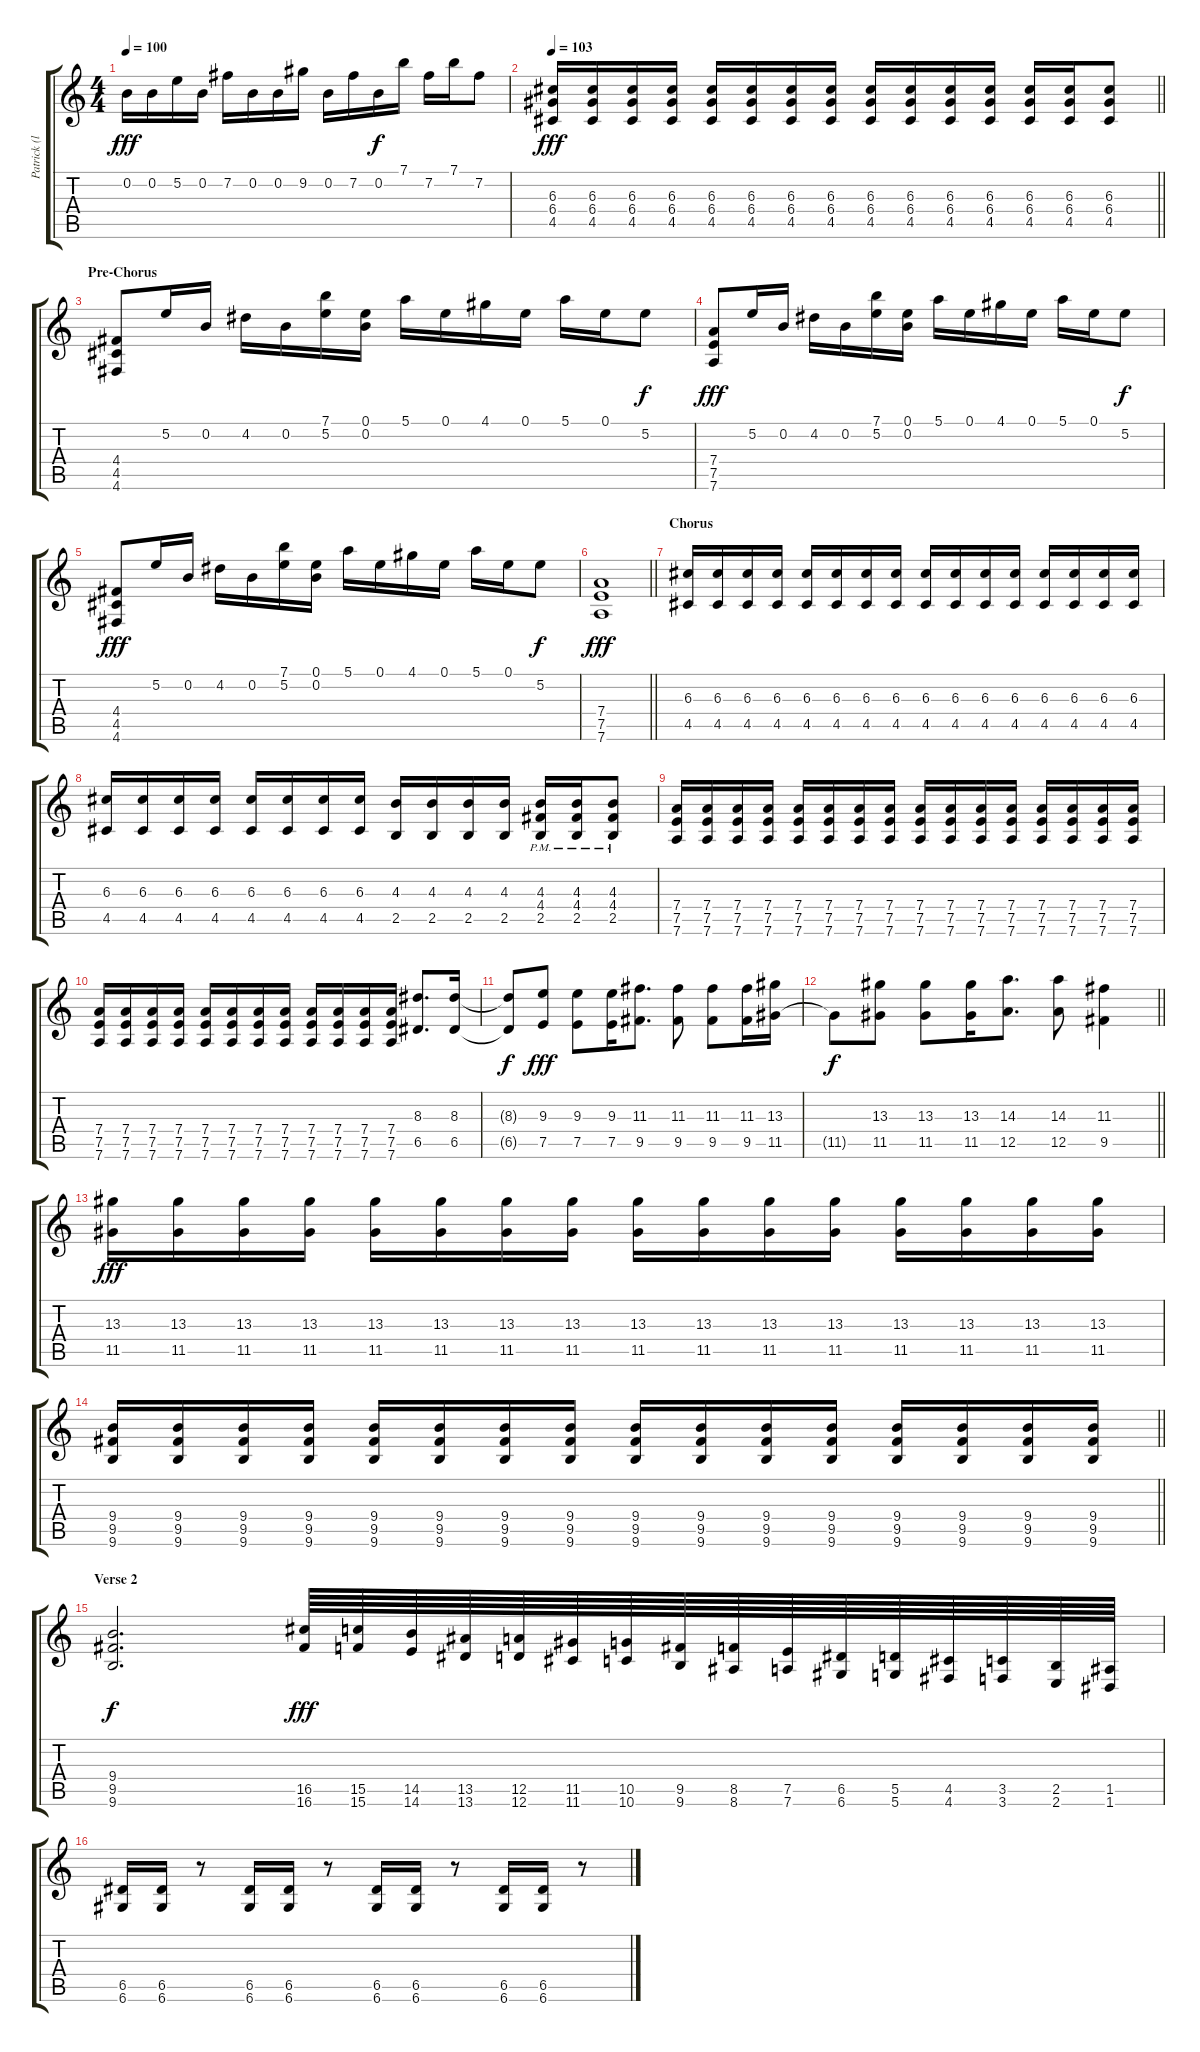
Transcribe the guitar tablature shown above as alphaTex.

\track ("Patrick (lead I)" "Patrick (l") {instrument overdrivenguitar}
\staff {score tabs}
\tuning (E4 B3 G3 D3 A2 D2) {hide}
\ts (4 4)
\tempo 100
\clef g2
\ks c
0.2.16{dy fff} 0.2.16 5.2.16 0.2.16 7.2.16 0.2.16 0.2.16 9.2.16 0.2.16 7.2.16 0.2.16{dy f} 7.1.16 7.2.16 7.1.16 7.2.8 |
\tempo 103
\barLineRight lightlight
(6.3 6.4 4.5).16{dy fff} (6.3 6.4 4.5).16 (6.3 6.4 4.5).16 (6.3 6.4 4.5).16 (6.3 6.4 4.5).16 (6.3 6.4 4.5).16 (6.3 6.4 4.5).16 (6.3 6.4 4.5).16 (6.3 6.4 4.5).16 (6.3 6.4 4.5).16 (6.3 6.4 4.5).16 (6.3 6.4 4.5).16 (6.3 6.4 4.5).16 (6.3 6.4 4.5).16 (6.3 6.4 4.5).8 |
\section ("" "Pre-Chorus")
(4.4 4.5 4.6).8 5.2.16 0.2.16 4.2.16 0.2.16 (7.1 5.2).16 (0.1 0.2).16 5.1.16 0.1.16 4.1.16 0.1.16 5.1.16 0.1.16 5.2.8{dy f} |
(7.4 7.5 7.6).8{dy fff} 5.2.16 0.2.16 4.2.16 0.2.16 (7.1 5.2).16 (0.1 0.2).16 5.1.16 0.1.16 4.1.16 0.1.16 5.1.16 0.1.16 5.2.8{dy f} |
(4.4 4.5 4.6).8{dy fff} 5.2.16 0.2.16 4.2.16 0.2.16 (7.1 5.2).16 (0.1 0.2).16 5.1.16 0.1.16 4.1.16 0.1.16 5.1.16 0.1.16 5.2.8{dy f} |
\barLineRight lightlight
(7.4 7.5 7.6).1{dy fff} |
\section ("" "Chorus")
(6.3 4.5).16 (6.3 4.5).16 (6.3 4.5).16 (6.3 4.5).16 (6.3 4.5).16 (6.3 4.5).16 (6.3 4.5).16 (6.3 4.5).16 (6.3 4.5).16 (6.3 4.5).16 (6.3 4.5).16 (6.3 4.5).16 (6.3 4.5).16 (6.3 4.5).16 (6.3 4.5).16 (6.3 4.5).16 |
(6.3 4.5).16 (6.3 4.5).16 (6.3 4.5).16 (6.3 4.5).16 (6.3 4.5).16 (6.3 4.5).16 (6.3 4.5).16 (6.3 4.5).16 (4.3 2.5).16 (4.3 2.5).16 (4.3 2.5).16 (4.3 2.5).16 (4.3{pm} 4.4{pm} 2.5{pm}).16 (4.3{pm} 4.4{pm} 2.5{pm}).16 (4.3{pm} 4.4{pm} 2.5{pm}).8 |
(7.4 7.5 7.6).16 (7.4 7.5 7.6).16 (7.4 7.5 7.6).16 (7.4 7.5 7.6).16 (7.4 7.5 7.6).16 (7.4 7.5 7.6).16 (7.4 7.5 7.6).16 (7.4 7.5 7.6).16 (7.4 7.5 7.6).16 (7.4 7.5 7.6).16 (7.4 7.5 7.6).16 (7.4 7.5 7.6).16 (7.4 7.5 7.6).16 (7.4 7.5 7.6).16 (7.4 7.5 7.6).16 (7.4 7.5 7.6).16 |
(7.4 7.5 7.6).16 (7.4 7.5 7.6).16 (7.4 7.5 7.6).16 (7.4 7.5 7.6).16 (7.4 7.5 7.6).16 (7.4 7.5 7.6).16 (7.4 7.5 7.6).16 (7.4 7.5 7.6).16 (7.4 7.5 7.6).16 (7.4 7.5 7.6).16 (7.4 7.5 7.6).16 (7.4 7.5 7.6).16 (8.3 6.5).8{d} (8.3 6.5).16 |
(8.3{t} 6.5{t}).8{dy f} (9.3 7.5).8{dy fff} (9.3 7.5).8 (9.3 7.5).16 (11.3 9.5).8{d} (11.3 9.5).8 (11.3 9.5).8 (11.3 9.5).16 (13.3 11.5).16 |
\barLineRight lightlight
11.5{t}.8{dy f} (13.3 11.5).8 (13.3 11.5).8 (13.3 11.5).16 (14.3 12.5).8{d} (14.3 12.5).8 (11.3 9.5).4 |
(13.3 11.5).16{dy fff} (13.3 11.5).16 (13.3 11.5).16 (13.3 11.5).16 (13.3 11.5).16 (13.3 11.5).16 (13.3 11.5).16 (13.3 11.5).16 (13.3 11.5).16 (13.3 11.5).16 (13.3 11.5).16 (13.3 11.5).16 (13.3 11.5).16 (13.3 11.5).16 (13.3 11.5).16 (13.3 11.5).16 |
\barLineRight lightlight
(9.4 9.5 9.6).16 (9.4 9.5 9.6).16 (9.4 9.5 9.6).16 (9.4 9.5 9.6).16 (9.4 9.5 9.6).16 (9.4 9.5 9.6).16 (9.4 9.5 9.6).16 (9.4 9.5 9.6).16 (9.4 9.5 9.6).16 (9.4 9.5 9.6).16 (9.4 9.5 9.6).16 (9.4 9.5 9.6).16 (9.4 9.5 9.6).16 (9.4 9.5 9.6).16 (9.4 9.5 9.6).16 (9.4 9.5 9.6).16 |
\section ("" "Verse 2")
(9.4 9.5 9.6).2{d dy f} (16.5 16.6).64{dy fff} (15.5 15.6).64 (14.5 14.6).64 (13.5 13.6).64 (12.5 12.6).64 (11.5 11.6).64 (10.5 10.6).64 (9.5 9.6).64 (8.5 8.6).64 (7.5 7.6).64 (6.5 6.6).64 (5.5 5.6).64 (4.5 4.6).64 (3.5 3.6).64 (2.5 2.6).64 (1.5 1.6).64 |
(6.5 6.6).16 (6.5 6.6).16 r.8 (6.5 6.6).16 (6.5 6.6).16 r.8 (6.5 6.6).16 (6.5 6.6).16 r.8 (6.5 6.6).16 (6.5 6.6).16 r.8
